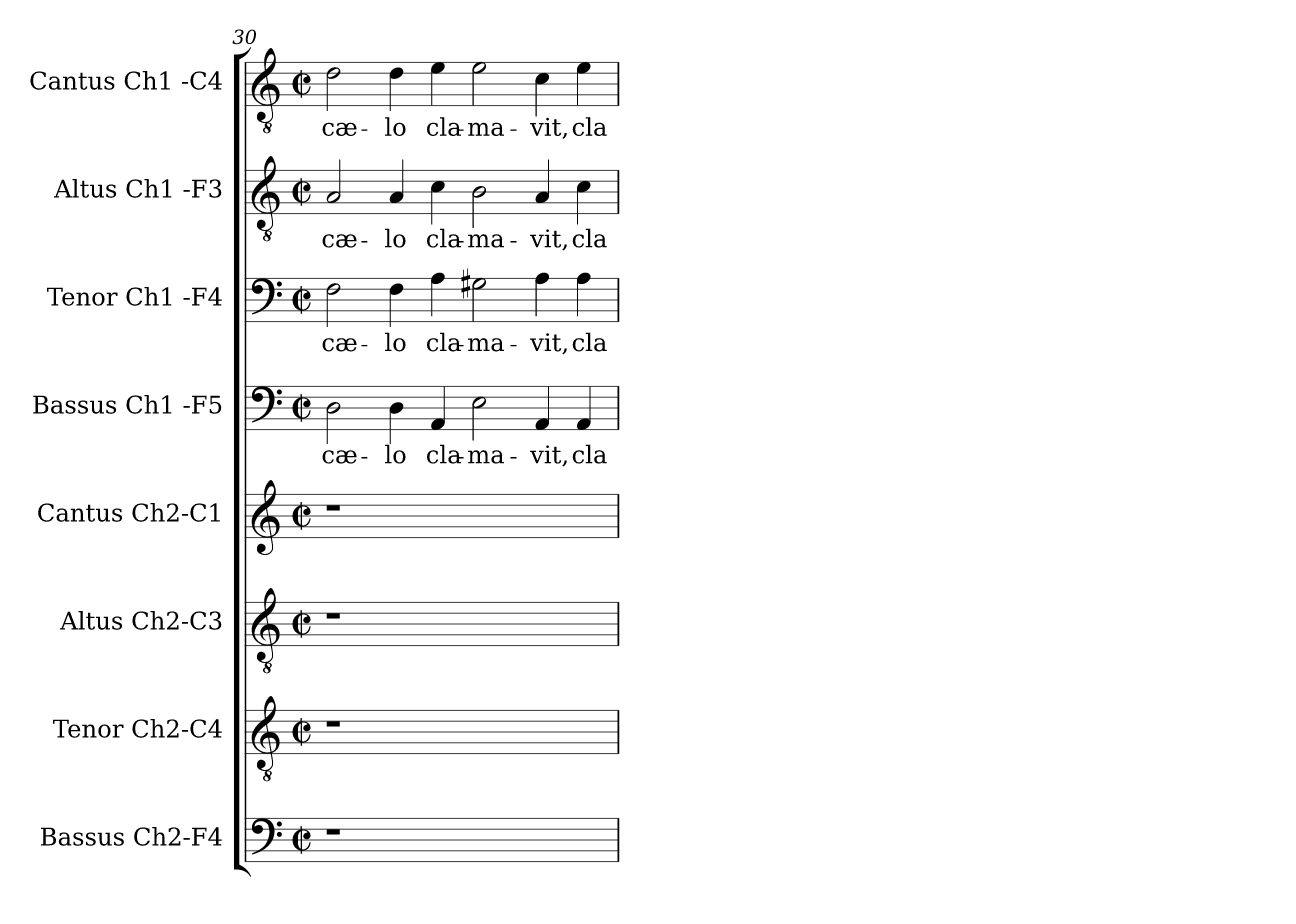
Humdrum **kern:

**kern	**kern	**kern	**kern	**kern	**text	**kern	**text	**kern	**text	**kern	**text
*part8	*part7	*part6	*part5	*part4	*part4	*part3	*part3	*part2	*part2	*part1	*part1
*staff8	*staff7	*staff6	*staff5	*staff4	*staff4	*staff3	*staff3	*staff2	*staff2	*staff1	*staff1
*I"Bassus Ch2-F4	*I"Tenor Ch2-C4	*I"Altus Ch2-C3	*I"Cantus Ch2-C1	*I"Bassus Ch1 -F5	*	*I"Tenor Ch1 -F4	*	*I"Altus Ch1 -F3	*	*I"Cantus Ch1 -C4	*
*I'B2	*I'T2	*I'A2	*I'C2	*I'B1	*	*I'T1	*	*I'A1	*	*I'C1	*
*clefF4	*clefGv2	*clefGv2	*clefG2	*clefF4	*	*clefF4	*	*clefGv2	*	*clefGv2	*
*k[]	*k[]	*k[]	*k[]	*k[]	*	*k[]	*	*k[]	*	*k[]	*
*M2/2	*M2/2	*M2/2	*M2/2	*M2/2	*	*M2/2	*	*M2/2	*	*M2/2	*
*met(c|)	*met(c|)	*met(c|)	*met(c|)	*met(c|)	*	*met(c|)	*	*met(c|)	*	*met(c|)	*
=30	=30	=30	=30	=30	=30	=30	=30	=30	=30	=30	=30
!	!	!	!	!	!LO:LY:b	!	!LO:LY:b	!	!LO:LY:b	!	!LO:LY:b
1r	1r	1r	1r	2D\	cæ-	2F\	cæ-	2A/	cæ-	2d\	cæ-
!	!	!	!	!	!LO:LY:b	!	!LO:LY:b	!	!LO:LY:b	!	!LO:LY:b
.	.	.	.	4D\	-lo	4F\	-lo	4A/	-lo	4d\	-lo
!	!	!	!	!	!LO:LY:b	!	!LO:LY:b	!	!LO:LY:b	!	!LO:LY:b
.	.	.	.	4AA/	cla-	4A\	cla-	4c\	cla-	4e\	cla-
!	!	!	!	!	!LO:LY:b	!	!LO:LY:b	!	!LO:LY:b	!	!LO:LY:b
1ryy	1ryy	1ryy	1ryy	2E\	-ma-	2G#X\	-ma-	2B\	-ma-	2e\	-ma-
!	!	!	!	!	!LO:LY:b	!	!LO:LY:b	!	!LO:LY:b	!	!LO:LY:b
.	.	.	.	4AA/	-vit,	4A\	-vit,	4A/	-vit,	4c\	-vit,
!	!	!	!	!	!LO:LY:b	!	!LO:LY:b	!	!LO:LY:b	!	!LO:LY:b
.	.	.	.	4AA/	cla-	4A\	cla-	4c\	cla-	4e\	cla-
=	=	=	=	=	=	=	=	=	=	=	=
*-	*-	*-	*-	*-	*-	*-	*-	*-	*-	*-	*-
